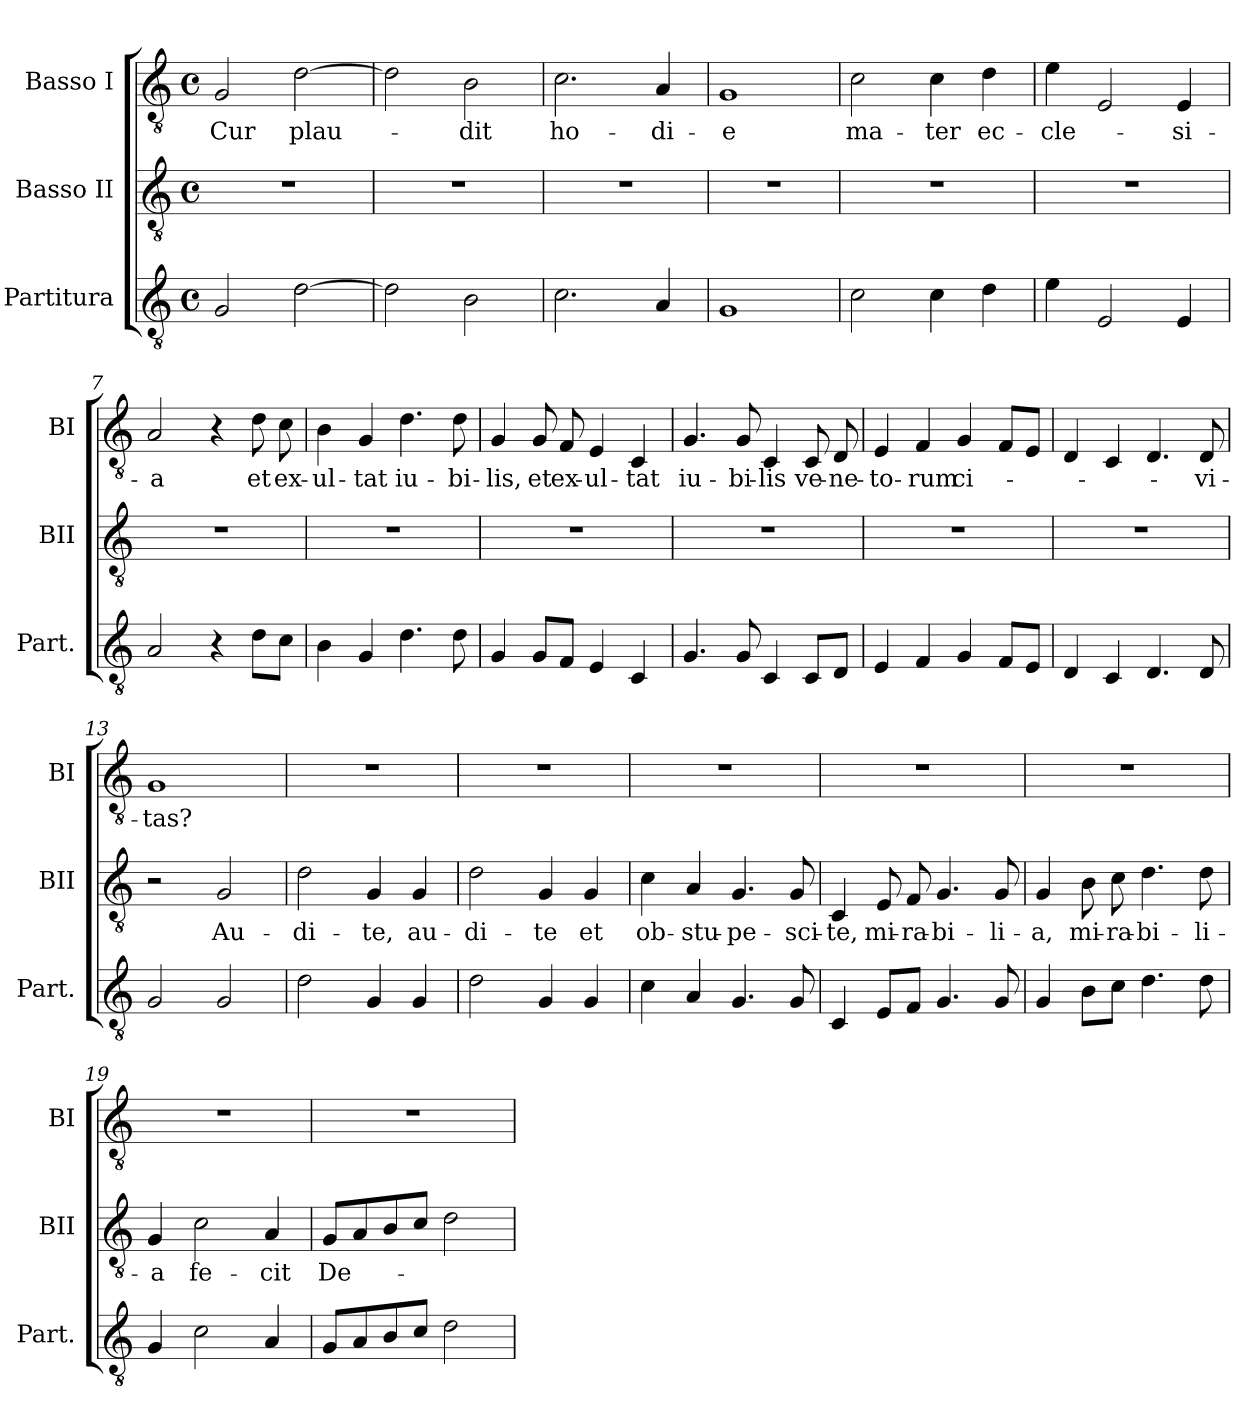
**kern	**kern	**text	**kern	**text
*part3	*part2	*part2	*part1	*part1
*staff3	*staff2	*staff2	*staff1	*staff1
*I"Partitura	*I"Basso II	*	*I"Basso I	*
*I'Part.	*I'BII	*	*I'BI	*
*clefGv2	*clefGv2	*	*clefGv2	*
*k[]	*k[]	*	*k[]	*
*M4/4	*M4/4	*	*M4/4	*
*met(c)	*met(c)	*	*met(c)	*
=1	=1	=1	=1	=1
2G/	1r	.	2G/	Cur
[2d\	.	.	[2d\	plau-
=2	=2	=2	=2	=2
2d\]	1r	.	2d\]	.
2B\	.	.	2B\	-dit
=3	=3	=3	=3	=3
2.c\	1r	.	2.c\	ho-
4A/	.	.	4A/	-di-
=4	=4	=4	=4	=4
1G	1r	.	1G	-e
=5	=5	=5	=5	=5
2c\	1r	.	2c\	ma-
4c\	.	.	4c\	-ter
4d\	.	.	4d\	ec-
=6	=6	=6	=6	=6
4e\	1r	.	4e\	-cle-
2E/	.	.	2E/	.
4E/	.	.	4E/	-si-
=7	=7	=7	=7	=7
2A/	1r	.	2A/	-a
4r	.	.	4r	.
8d\L	.	.	8d\	et
8c\J	.	.	8c\	ex-
=8	=8	=8	=8	=8
4B\	1r	.	4B\	-ul-
4G/	.	.	4G/	-tat
4.d\	.	.	4.d\	iu-
8d\	.	.	8d\	-bi-
=9	=9	=9	=9	=9
4G/	1r	.	4G/	-lis,
8G/L	.	.	8G/	et
8F/J	.	.	8F/	ex-
4E/	.	.	4E/	-ul-
4C/	.	.	4C/	-tat
=10	=10	=10	=10	=10
4.G/	1r	.	4.G/	iu-
8G/	.	.	8G/	-bi-
4C/	.	.	4C/	-lis
8C/L	.	.	8C/	ve-
8D/J	.	.	8D/	-ne-
=11	=11	=11	=11	=11
4E/	1r	.	4E/	-to-
4F/	.	.	4F/	-rum
4G/	.	.	4G/	ci-
8F/L	.	.	8F/L	.
8E/J	.	.	8E/J	.
=12	=12	=12	=12	=12
4D/	1r	.	4D/	.
4C/	.	.	4C/	.
4.D/	.	.	4.D/	.
8D/	.	.	8D/	-vi-
=13	=13	=13	=13	=13
2G/	2r	.	1G	-tas?
2G/	2G/	Au-	.	.
=14	=14	=14	=14	=14
2d\	2d\	-di-	1r	.
4G/	4G/	-te,	.	.
4G/	4G/	au-	.	.
=15	=15	=15	=15	=15
2d\	2d\	-di-	1r	.
4G/	4G/	-te	.	.
4G/	4G/	et	.	.
=16	=16	=16	=16	=16
4c\	4c\	ob-	1r	.
4A/	4A/	-stu-	.	.
4.G/	4.G/	-pe-	.	.
8G/	8G/	-sci-	.	.
=17	=17	=17	=17	=17
4C/	4C/	-te,	1r	.
8E/L	8E/	mi-	.	.
8F/J	8F/	-ra-	.	.
4.G/	4.G/	-bi-	.	.
8G/	8G/	-li-	.	.
=18	=18	=18	=18	=18
4G/	4G/	-a,	1r	.
8B\L	8B\	mi-	.	.
8c\J	8c\	-ra-	.	.
4.d\	4.d\	-bi-	.	.
8d\	8d\	-li-	.	.
=19	=19	=19	=19	=19
4G/	4G/	-a	1r	.
2c\	2c\	fe-	.	.
4A/	4A/	-cit	.	.
=20	=20	=20	=20	=20
8G/L	8G/L	De-	1r	.
8A/	8A/	.	.	.
8B/	8B/	.	.	.
8c/J	8c/J	.	.	.
2d\	2d\	.	.	.
=	=	=	=	=
*-	*-	*-	*-	*-
